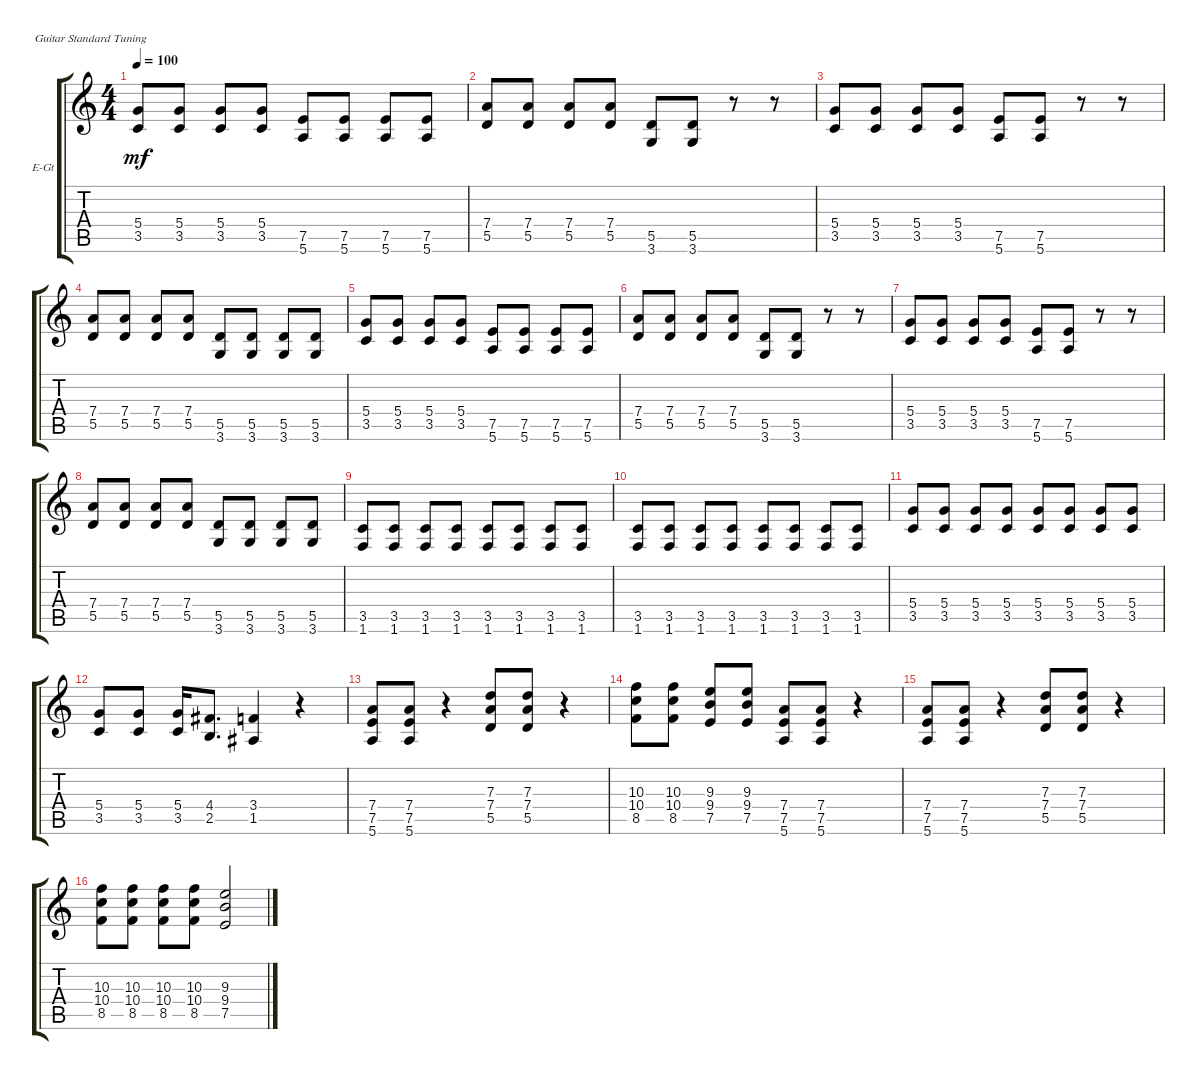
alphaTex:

\defaultSystemsLayout 4
\bracketExtendMode groupsimilarinstruments
\firstSystemTrackNameOrientation horizontal
\otherSystemsTrackNameOrientation horizontal
\track ("Electric Guitar" "E-Gt") {instrument distortionguitar}
\staff {score tabs}
\tuning (E4 B3 G3 D3 A2 E2)
\ts (4 4)
\tempo 100
\clef g2
\ks c
(3.5 5.4).8{dy mf} (3.5 5.4).8 (3.5 5.4).8 (3.5 5.4).8 (5.6 7.5).8 (5.6 7.5).8 (5.6 7.5).8 (5.6 7.5).8 |
(5.5 7.4).8 (5.5 7.4).8 (5.5 7.4).8 (5.5 7.4).8 (3.6 5.5).8 (3.6 5.5).8 r.8 r.8 |
(3.5 5.4).8 (3.5 5.4).8 (3.5 5.4).8 (3.5 5.4).8 (5.6 7.5).8 (5.6 7.5).8 r.8 r.8 |
(5.5 7.4).8 (5.5 7.4).8 (5.5 7.4).8 (5.5 7.4).8 (3.6 5.5).8 (3.6 5.5).8 (3.6 5.5).8 (3.6 5.5).8 |
(3.5 5.4).8 (3.5 5.4).8 (3.5 5.4).8 (3.5 5.4).8 (5.6 7.5).8 (5.6 7.5).8 (5.6 7.5).8 (5.6 7.5).8 |
(5.5 7.4).8 (5.5 7.4).8 (5.5 7.4).8 (5.5 7.4).8 (3.6 5.5).8 (3.6 5.5).8 r.8 r.8 |
(3.5 5.4).8 (3.5 5.4).8 (3.5 5.4).8 (3.5 5.4).8 (5.6 7.5).8 (5.6 7.5).8 r.8 r.8 |
(5.5 7.4).8 (5.5 7.4).8 (5.5 7.4).8 (5.5 7.4).8 (3.6 5.5).8 (3.6 5.5).8 (3.6 5.5).8 (3.6 5.5).8 |
(1.6 3.5).8 (1.6 3.5).8 (1.6 3.5).8 (1.6 3.5).8 (1.6 3.5).8 (1.6 3.5).8 (1.6 3.5).8 (1.6 3.5).8 |
(1.6 3.5).8 (1.6 3.5).8 (1.6 3.5).8 (1.6 3.5).8 (1.6 3.5).8 (1.6 3.5).8 (1.6 3.5).8 (1.6 3.5).8 |
(5.4 3.5).8 (5.4 3.5).8 (5.4 3.5).8 (5.4 3.5).8 (5.4 3.5).8 (5.4 3.5).8 (5.4 3.5).8 (5.4 3.5).8 |
(5.4 3.5).8 (3.5 5.4).8 (3.5 5.4).16 (2.5 4.4).8{d} (1.5 3.4).4 r.4 |
(5.6 7.5 7.4).8 (5.6 7.5 7.4).8 r.4 (5.5 7.4 7.3).8 (5.5 7.4 7.3).8 r.4 |
(8.5 10.4 10.3).8 (8.5 10.4 10.3).8 (7.5 9.4 9.3).8 (7.5 9.4 9.3).8 (5.6 7.5 7.4).8 (5.6 7.5 7.4).8 r.4 |
(5.6 7.5 7.4).8 (5.6 7.5 7.4).8 r.4 (5.5 7.4 7.3).8 (5.5 7.4 7.3).8 r.4 |
(8.5 10.4 10.3).8 (8.5 10.4 10.3).8 (8.5 10.4 10.3).8 (8.5 10.4 10.3).8 (7.5 9.4 9.3).2
